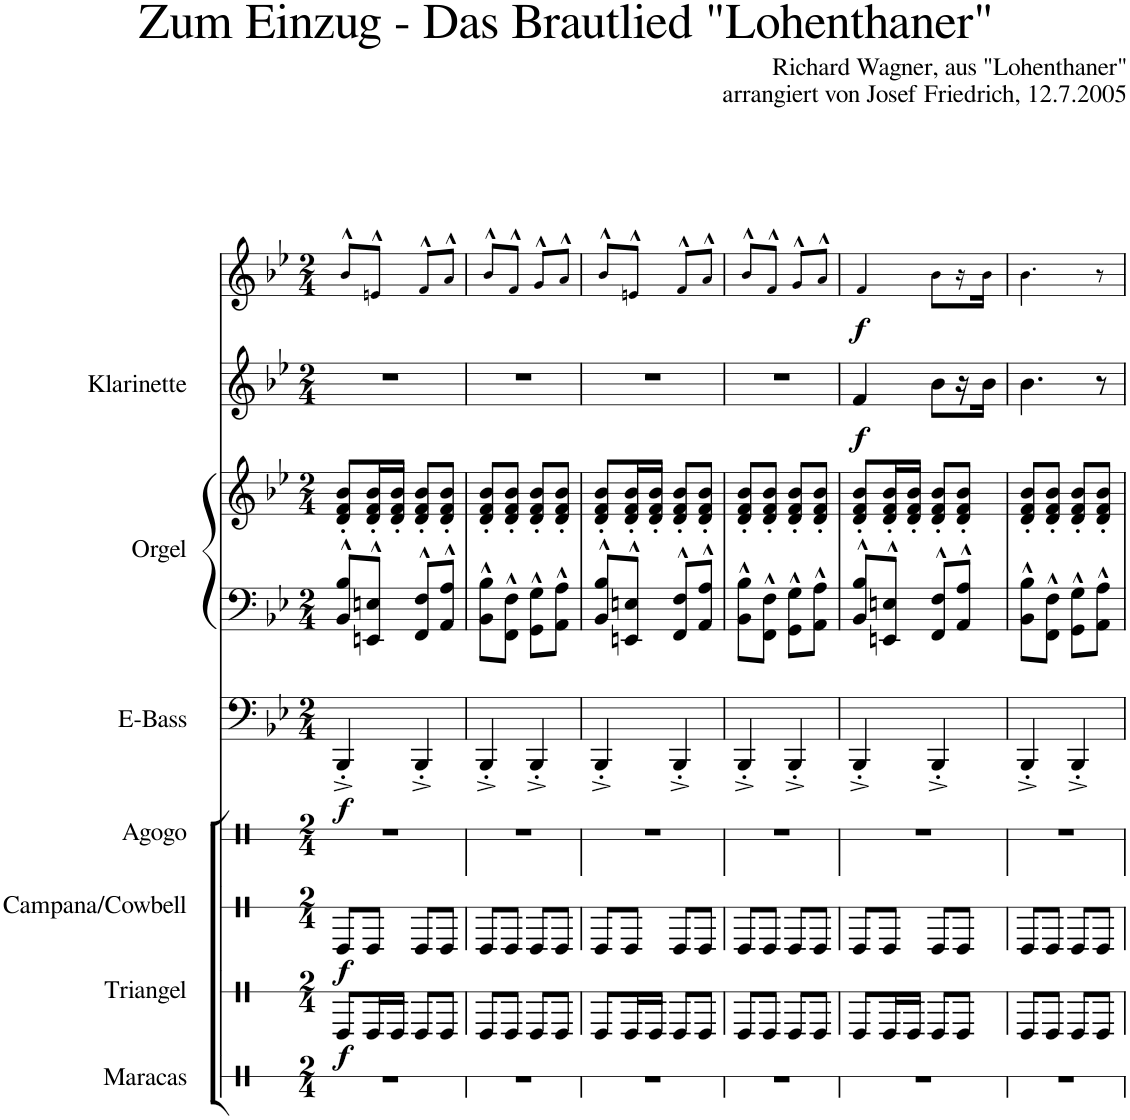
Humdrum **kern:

**kern	**kern	**dynam	**kern	**dynam	**kern	**kern	**dynam	**kern	**kern	**kern	**dynam	**kern	**dynam
*part8	*part7	*part7	*part6	*part6	*part5	*part4	*part4	*part3	*part3	*part2	*part2	*part1	*part1
*staff9	*staff8	*staff8	*staff7	*staff7	*staff6	*staff5	*staff5	*staff4	*staff3	*staff2	*staff2	*staff1	*staff1
*I"Maracas	*I"Triangel	*	*I"Campana/Cowbell	*	*I"Agogo	*I"E-Bass	*	*I"Orgel	*	*I"Klarinette	*	*I"[Voice]	*
*I'Mar.	*I'Tri.	*	*I'Cam.	*	*I'Ago.	*I'E-B.	*	*I'Org.	*	*I'Kl.	*	*I'V	*
*stria1	*stria1	*	*stria1	*	*stria2	*	*	*	*	*	*	*	*
*clefX	*clefX	*	*clefX	*	*clefX	*clefF4	*	*clefF4	*clefG2	*clefG2	*	*clefG2	*
*	*	*	*	*	*	*	*	*	*	*Trd1c2	*	*	*
*k[]	*k[]	*	*k[]	*	*k[]	*k[b-e-]	*	*k[b-e-]	*k[b-e-]	*k[b-e-]	*	*k[b-e-]	*
*	*	*	*	*	*	*B-:	*	*B-:	*B-:	*B-:	*	*B-:	*
*M2/4	*M2/4	*	*M2/4	*	*M2/4	*M2/4	*	*M2/4	*M2/4	*M2/4	*	*M2/4	*
=1	=1	=1	=1	=1	=1	=1	=1	=1	=1	=1	=1	=1	=1
!	!	!LO:DY:b	!	!LO:DY:b	!	!	!LO:DY:b	!	!	!	!	!	!
2r	8e/L	f	8e/L	f	2r	4BBB-'^/	f	8BB-/^^ 8B-/^^L	8d/' 8f/' 8b-/'L	2r	.	8b-^^!/L	.
.	16e/L	.	8e/J	.	.	.	.	8EEn/^^ 8En/^^J	16d/' 16f/' 16b-/'L	.	.	8en^^!/J	.
.	16e/JJ	.	.	.	.	.	.	.	16d/' 16f/' 16b-/'JJ	.	.	.	.
.	8e/L	.	8e/L	.	.	4BBB-'^/	.	8FF/^^ 8F/^^L	8d/' 8f/' 8b-/'L	.	.	8f^^!/L	.
.	8e/J	.	8e/J	.	.	.	.	8AA/^^ 8A/^^J	8d/' 8f/' 8b-/'J	.	.	8a^^!/J	.
=2	=2	=2	=2	=2	=2	=2	=2	=2	=2	=2	=2	=2	=2
2r	8e/L	.	8e/L	.	2r	4BBB-'^/	.	8BB-\^^ 8B-\^^L	8d/' 8f/' 8b-/'L	2r	.	8b-^^!/L	.
.	8e/J	.	8e/J	.	.	.	.	8FF\^^ 8F\^^J	8d/' 8f/' 8b-/'J	.	.	8f^^!/J	.
.	8e/L	.	8e/L	.	.	4BBB-'^/	.	8GG\^^ 8G\^^L	8d/' 8f/' 8b-/'L	.	.	8g^^!/L	.
.	8e/J	.	8e/J	.	.	.	.	8AA\^^ 8A\^^J	8d/' 8f/' 8b-/'J	.	.	8a^^!/J	.
=3	=3	=3	=3	=3	=3	=3	=3	=3	=3	=3	=3	=3	=3
2r	8e/L	.	8e/L	.	2r	4BBB-'^/	.	8BB-/^^ 8B-/^^L	8d/' 8f/' 8b-/'L	2r	.	8b-^^!/L	.
.	16e/L	.	8e/J	.	.	.	.	8EEn/^^ 8En/^^J	16d/' 16f/' 16b-/'L	.	.	8en^^!/J	.
.	16e/JJ	.	.	.	.	.	.	.	16d/' 16f/' 16b-/'JJ	.	.	.	.
.	8e/L	.	8e/L	.	.	4BBB-'^/	.	8FF/^^ 8F/^^L	8d/' 8f/' 8b-/'L	.	.	8f^^!/L	.
.	8e/J	.	8e/J	.	.	.	.	8AA/^^ 8A/^^J	8d/' 8f/' 8b-/'J	.	.	8a^^!/J	.
=4	=4	=4	=4	=4	=4	=4	=4	=4	=4	=4	=4	=4	=4
2r	8e/L	.	8e/L	.	2r	4BBB-'^/	.	8BB-\^^ 8B-\^^L	8d/' 8f/' 8b-/'L	2r	.	8b-^^!/L	.
.	8e/J	.	8e/J	.	.	.	.	8FF\^^ 8F\^^J	8d/' 8f/' 8b-/'J	.	.	8f^^!/J	.
.	8e/L	.	8e/L	.	.	4BBB-'^/	.	8GG\^^ 8G\^^L	8d/' 8f/' 8b-/'L	.	.	8g^^!/L	.
.	8e/J	.	8e/J	.	.	.	.	8AA\^^ 8A\^^J	8d/' 8f/' 8b-/'J	.	.	8a^^!/J	.
=5	=5	=5	=5	=5	=5	=5	=5	=5	=5	=5	=5	=5	=5
!	!	!	!	!	!	!	!	!	!	!	!LO:DY:b	!	!LO:DY:b
2r	8e/L	.	8e/L	.	2r	4BBB-'^/	.	8BB-/^^ 8B-/^^L	8d/' 8f/' 8b-/'L	4f/	f	4f!/	f
.	16e/L	.	8e/J	.	.	.	.	8EEn/^^ 8En/^^J	16d/' 16f/' 16b-/'L	.	.	.	.
.	16e/JJ	.	.	.	.	.	.	.	16d/' 16f/' 16b-/'JJ	.	.	.	.
.	8e/L	.	8e/L	.	.	4BBB-'^/	.	8FF/^^ 8F/^^L	8d/' 8f/' 8b-/'L	8b-\L	.	8b-!\L	.
.	8e/J	.	8e/J	.	.	.	.	8AA/^^ 8A/^^J	8d/' 8f/' 8b-/'J	16r	.	16r	.
.	.	.	.	.	.	.	.	.	.	16b-\JJ	.	16b-!\JJ	.
=6	=6	=6	=6	=6	=6	=6	=6	=6	=6	=6	=6	=6	=6
2r	8e/L	.	8e/L	.	2r	4BBB-'^/	.	8BB-\^^ 8B-\^^L	8d/' 8f/' 8b-/'L	4.b-\	.	4.b-!\	.
.	8e/J	.	8e/J	.	.	.	.	8FF\^^ 8F\^^J	8d/' 8f/' 8b-/'J	.	.	.	.
.	8e/L	.	8e/L	.	.	4BBB-'^/	.	8GG\^^ 8G\^^L	8d/' 8f/' 8b-/'L	.	.	.	.
.	8e/J	.	8e/J	.	.	.	.	8AA\^^ 8A\^^J	8d/' 8f/' 8b-/'J	8r	.	8r	.
=	=	=	=	=	=	=	=	=	=	=	=	=	=
*-	*-	*-	*-	*-	*-	*-	*-	*-	*-	*-	*-	*-	*-
